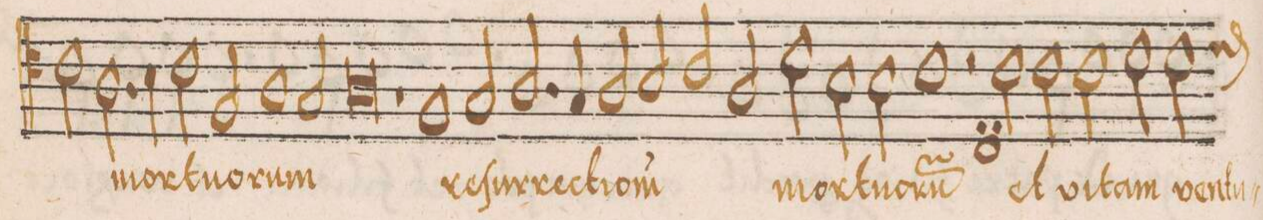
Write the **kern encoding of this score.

**kern	**text
*I"ALTVS	*
*clefC4	*
*k[]	*
*met(C|)	*
*M2/1	*
2c\	.
2.A\	mor-
=169-	=169-
4B\	.
2c\	-tu-
2F/	-o-
1A\	-rum
=170-	=170-
2G/	.
0A	.
=171-	=171-
1rA	.
=172-	=172-
1F	re-
2G/	-ſur-
2.A/	-rec-
=173-	=173-
4G/	-ti-
2A/	-o-
2B/	-(ne)m
2c/	.
=174-	=174-
2A/	.
2d\	mor-
2B\	-tu-
2B\	-o-
=175-	=175-
1c	-ru(m)
2rd	.
2c\	et
=176-	=176-
2c\	vi-
2c\	-tam
2d\	ven-
*custos:e	*
2d\	-tu
=177-	=177-
00e	.
=178-	=178-
=179-	=179-
1e	.
1r	.
=180-	=180-
2r	.
*lig	*
1A	.
1c\	.
*Xlig	*
=181-	=181-
2B\	.
2A/	.
2A/	.
=182-	=182-
1F;>	.
*custos:A	*
2F	.
2c\	et
=183-	=183-
2c\	vi-
2c\	-tam
2d\	ven-
*custos:e	*
2d\	-tu
=184-	=184-
*-	*-
